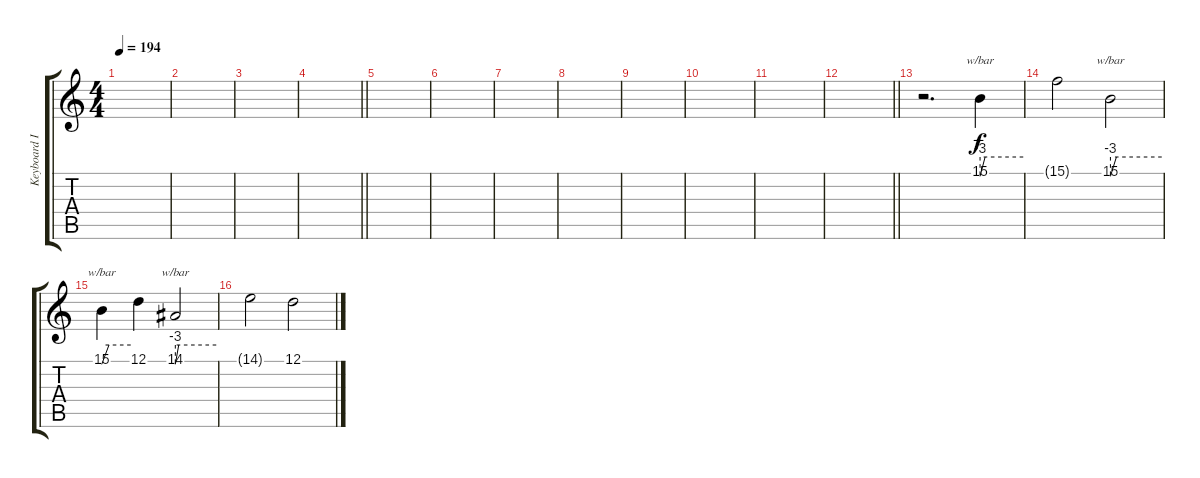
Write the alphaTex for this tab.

\track ("Keyboard III" "Keyboard I") {instrument lead2sawtooth}
\staff {score tabs}
\tuning (D4 A3 F3 C3 G2 D2) {hide}
\ts (4 4)
\tempo 194
\clef g2
\ks c
|
|
|
\barLineRight lightlight
|
|
|
|
|
|
|
|
\barLineRight lightlight
|
r.2{d volume 13 balance 10} 15.1.4{tbe (custom default 0 -12 7 0 60 0)} |
15.1{t}.2 15.1.2{tbe (custom default 0 -12 7 0 60 0)} |
15.1.4{tbe (custom default 0 -12 15 0 60 0)} 12.1.4 14.1.2{tbe (custom default 0 -12 5 0 60 0)} |
14.1{t}.2 12.1.2
